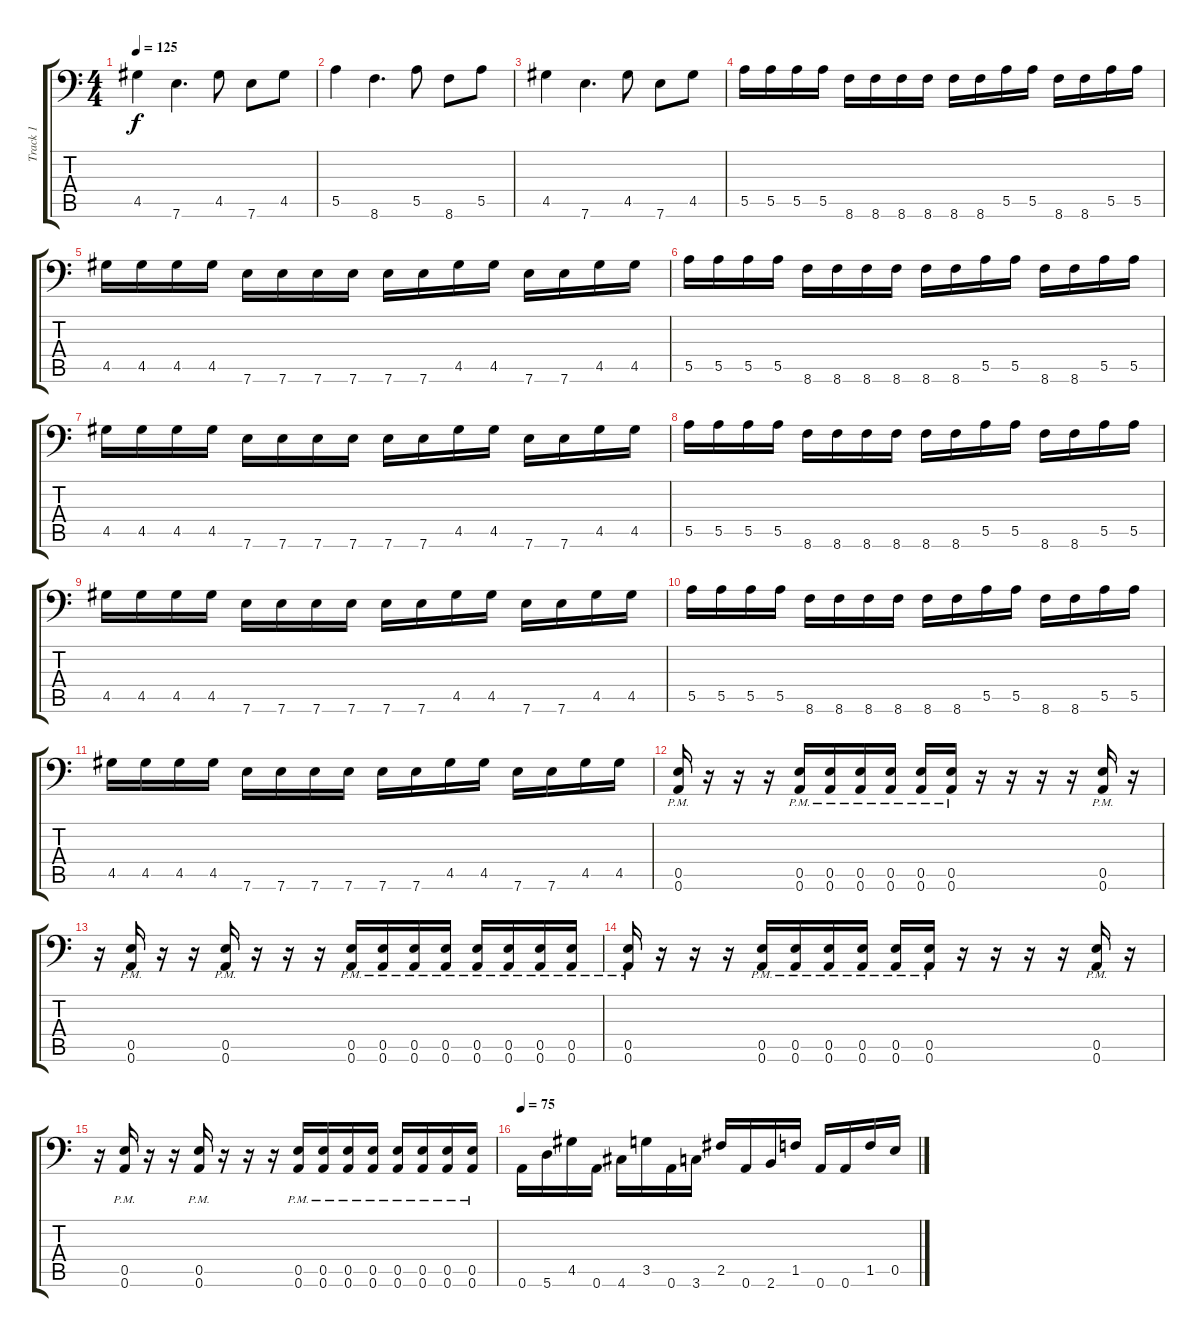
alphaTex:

\track ("Track 1" "Track 1") {instrument overdrivenguitar}
\staff {score tabs}
\tuning (B3 Gb3 D3 A2 E2 A1) {hide}
\ts (4 4)
\tempo 125
\clef f4
\ks c
4.5.4{dy f} 7.6.4{d} 4.5.8 7.6.8 4.5.8 |
5.5.4 8.6.4{d} 5.5.8 8.6.8 5.5.8 |
4.5.4 7.6.4{d} 4.5.8 7.6.8 4.5.8 |
5.5.16 5.5.16 5.5.16 5.5.16 8.6.16 8.6.16 8.6.16 8.6.16 8.6.16 8.6.16 5.5.16 5.5.16 8.6.16 8.6.16 5.5.16 5.5.16 |
4.5.16 4.5.16 4.5.16 4.5.16 7.6.16 7.6.16 7.6.16 7.6.16 7.6.16 7.6.16 4.5.16 4.5.16 7.6.16 7.6.16 4.5.16 4.5.16 |
5.5.16 5.5.16 5.5.16 5.5.16 8.6.16 8.6.16 8.6.16 8.6.16 8.6.16 8.6.16 5.5.16 5.5.16 8.6.16 8.6.16 5.5.16 5.5.16 |
4.5.16 4.5.16 4.5.16 4.5.16 7.6.16 7.6.16 7.6.16 7.6.16 7.6.16 7.6.16 4.5.16 4.5.16 7.6.16 7.6.16 4.5.16 4.5.16 |
5.5.16 5.5.16 5.5.16 5.5.16 8.6.16 8.6.16 8.6.16 8.6.16 8.6.16 8.6.16 5.5.16 5.5.16 8.6.16 8.6.16 5.5.16 5.5.16 |
4.5.16 4.5.16 4.5.16 4.5.16 7.6.16 7.6.16 7.6.16 7.6.16 7.6.16 7.6.16 4.5.16 4.5.16 7.6.16 7.6.16 4.5.16 4.5.16 |
5.5.16 5.5.16 5.5.16 5.5.16 8.6.16 8.6.16 8.6.16 8.6.16 8.6.16 8.6.16 5.5.16 5.5.16 8.6.16 8.6.16 5.5.16 5.5.16 |
4.5.16 4.5.16 4.5.16 4.5.16 7.6.16 7.6.16 7.6.16 7.6.16 7.6.16 7.6.16 4.5.16 4.5.16 7.6.16 7.6.16 4.5.16 4.5.16 |
(0.5 0.6{pm}).16 r.16 r.16 r.16 (0.5 0.6{pm}).16 (0.5 0.6{pm}).16 (0.5 0.6{pm}).16 (0.5{pm} 0.6{pm}).16 (0.5{pm} 0.6{pm}).16 (0.5{pm} 0.6{pm}).16 r.16 r.16 r.16 r.16 (0.5 0.6{pm}).16 r.16 |
r.16 (0.5{pm} 0.6{pm}).16 r.16 r.16 (0.5 0.6{pm}).16 r.16 r.16 r.16 (0.5 0.6{pm}).16 (0.5 0.6{pm}).16 (0.5 0.6{pm}).16 (0.5 0.6{pm}).16 (0.5 0.6{pm}).16 (0.5 0.6{pm}).16 (0.5 0.6{pm}).16 (0.5 0.6{pm}).16 |
(0.5 0.6{pm}).16 r.16 r.16 r.16 (0.5 0.6{pm}).16 (0.5 0.6{pm}).16 (0.5 0.6{pm}).16 (0.5{pm} 0.6{pm}).16 (0.5{pm} 0.6{pm}).16 (0.5{pm} 0.6{pm}).16 r.16 r.16 r.16 r.16 (0.5 0.6{pm}).16 r.16 |
r.16 (0.5{pm} 0.6{pm}).16 r.16 r.16 (0.5 0.6{pm}).16 r.16 r.16 r.16 (0.5 0.6{pm}).16 (0.5 0.6{pm}).16 (0.5 0.6{pm}).16 (0.5 0.6{pm}).16 (0.5 0.6{pm}).16 (0.5 0.6{pm}).16 (0.5 0.6{pm}).16 (0.5 0.6{pm}).16 |
\tempo 75
0.6.16 5.6.16 4.5.16 0.6.16 4.6.16 3.5.16 0.6.16 3.6.16 2.5.16 0.6.16 2.6.16 1.5.16 0.6.16 0.6.16 1.5.16 0.5.16
